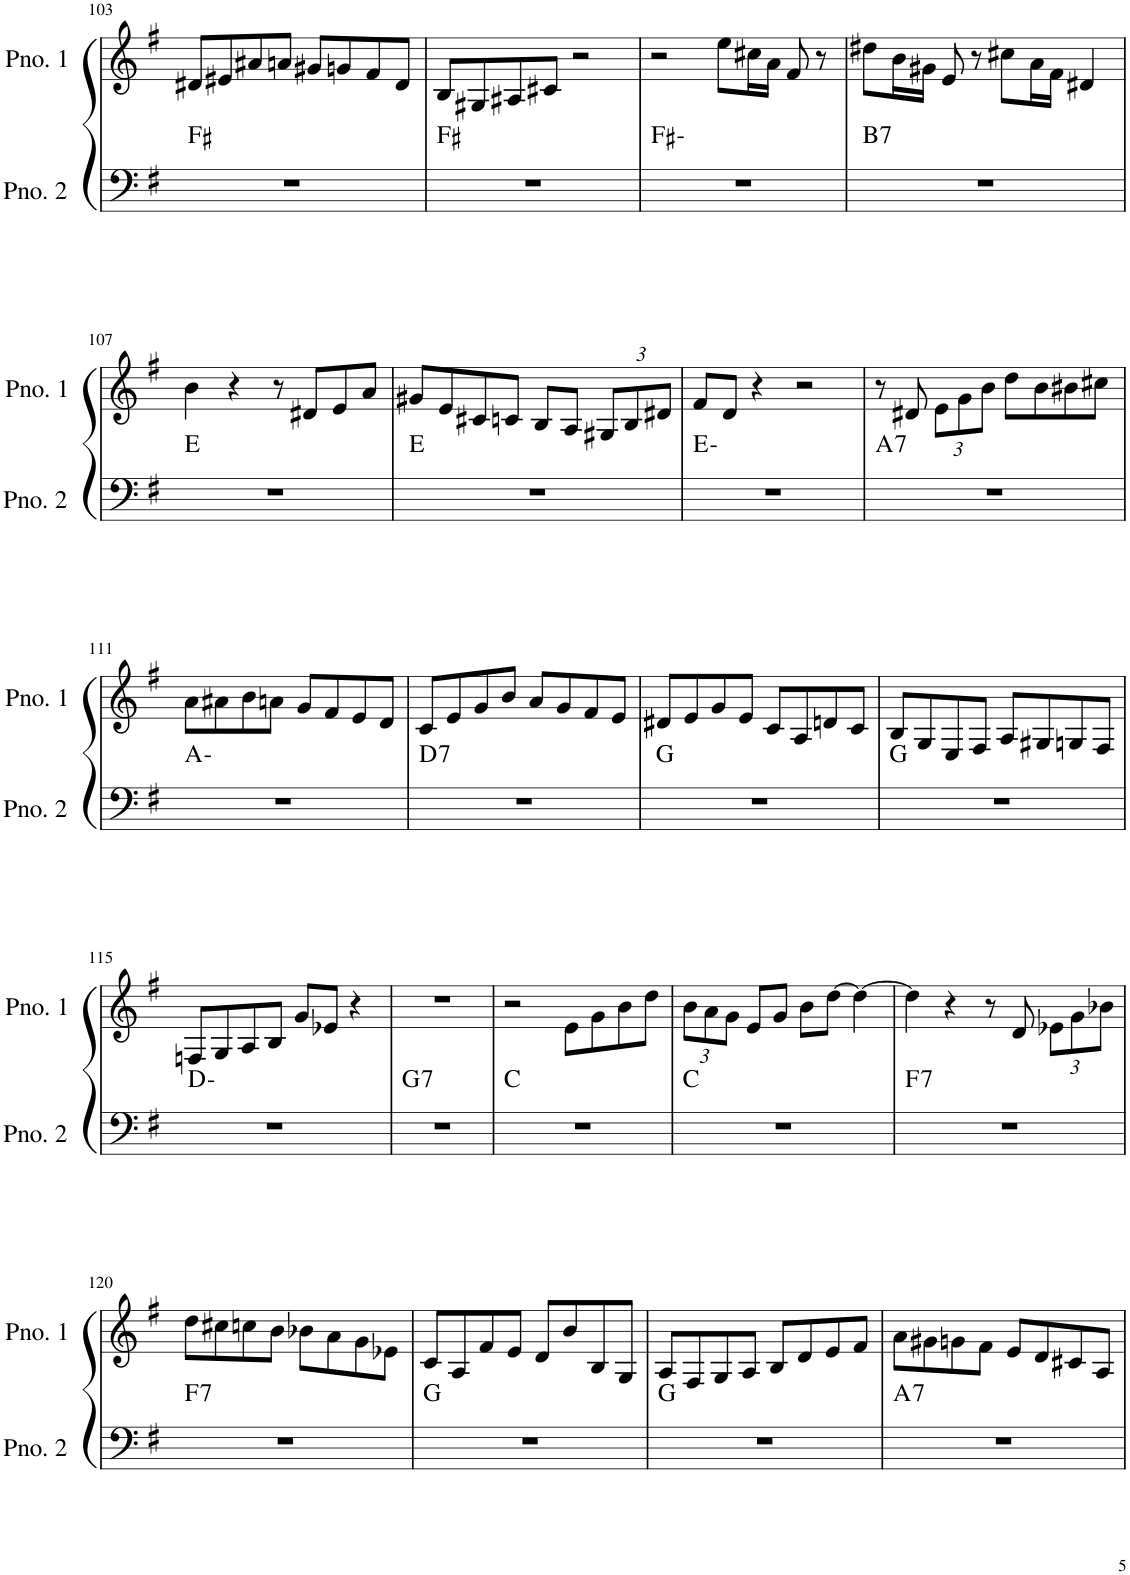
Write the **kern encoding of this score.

**kern	**harte	**kern
*part2	*part2	*part1
*staff2	*	*staff1
*I"ピアノ 2	*	*I"ピアノ 1
!!LO:PB:g=z
*clefF4	*	*clefG2
*k[f#]	*	*k[f#]
*M4/4	*	*M4/4
=103	=103	=103
1r	F#:maj	8d#X/L
.	.	8e#X/
.	.	8a#X/
.	.	8an/J
.	.	8g#X/L
.	.	8gn/
.	.	8f#/
.	.	8d#/J
=104	=104	=104
1r	F#:maj	8B/L
.	.	8G#X/
.	.	8A#X/
.	.	8c#X/J
.	.	2r
=105	=105	=105
1r	F#:min	2r
.	.	8ee\L
.	.	16cc#X\L
.	.	16a\JJ
.	.	8f#/
.	.	8r
=106	=106	=106
!	!LO:H:kt=7	!
1r	B:7	8dd#X\L
.	.	16b\L
.	.	16g#X\JJ
.	.	8e/
.	.	8r
.	.	8cc#X\L
.	.	16a\L
.	.	16f#\JJ
.	.	4d#X/
!!LO:LB:g=z
=107	=107	=107
1r	E:maj	4b\
.	.	4r
.	.	8r
.	.	8d#X/L
.	.	8e/
.	.	8a/J
=108	=108	=108
1r	E:maj	8g#X/L
.	.	8e/
.	.	8c#X/
.	.	8cn/J
.	.	8B/L
.	.	8A/J
*	*	*Xbrackettup
.	.	12G#X/L
.	.	12B/
.	.	12d#X/J
=109	=109	=109
1r	E:min	8f#/L
.	.	8d/J
.	.	4r
.	.	2r
=110	=110	=110
!	!LO:H:kt=7	!
1r	A:7	8r
.	.	8d#X/
.	.	12e\L
.	.	12g\
.	.	12b\J
.	.	8dd\L
.	.	8b\
.	.	8b#X\
.	.	8cc#X\J
!!LO:LB:g=z
=111	=111	=111
1r	A:min	8a\L
.	.	8a#X\
.	.	8b\
.	.	8an\J
.	.	8g/L
.	.	8f#/
.	.	8e/
.	.	8d/J
=112	=112	=112
!	!LO:H:kt=7	!
1r	D:7	8c/L
.	.	8e/
.	.	8g/
.	.	8b/J
.	.	8a/L
.	.	8g/
.	.	8f#/
.	.	8e/J
=113	=113	=113
1r	G:maj	8d#X/L
.	.	8e/
.	.	8g/
.	.	8e/J
.	.	8c/L
.	.	8A/
.	.	8dn/
.	.	8c/J
=114	=114	=114
1r	G:maj	8B/L
.	.	8G/
.	.	8E/
.	.	8F#/J
.	.	8A/L
.	.	8G#X/
.	.	8Gn/
.	.	8F#/J
!!LO:LB:g=z
=115	=115	=115
1r	D:min	8Fn/L
.	.	8G/
.	.	8A/
.	.	8B/J
.	.	8g/L
.	.	8e-X/J
.	.	4r
=116	=116	=116
!	!LO:H:kt=7	!
1r	G:7	1r
=117	=117	=117
1r	C:maj	2r
.	.	8e\L
.	.	8g\
.	.	8b\
.	.	8dd\J
=118	=118	=118
1r	C:maj	12b\L
.	.	12a\
.	.	12g\J
.	.	8e/L
.	.	8g/J
.	.	8b\L
.	.	[8dd\J
.	.	4dd\_
=119	=119	=119
!	!LO:H:kt=7	!
1r	F:7	4dd\]
.	.	4r
.	.	8r
.	.	8d/
.	.	12e-X\L
.	.	12g\
.	.	12b-X\J
!!LO:LB:g=z
=120	=120	=120
!	!LO:H:kt=7	!
1r	F:7	8dd\L
.	.	8cc#X\
.	.	8ccn\
.	.	8b\J
.	.	8b-X\L
.	.	8a\
.	.	8g\
.	.	8e-X\J
=121	=121	=121
1r	G:maj	8c/L
.	.	8A/
.	.	8f#/
.	.	8e/J
.	.	8d/L
.	.	8b/
.	.	8B/
.	.	8G/J
=122	=122	=122
1r	G:maj	8A/L
.	.	8F#/
.	.	8G/
.	.	8A/J
.	.	8B/L
.	.	8d/
.	.	8e/
.	.	8f#/J
=123	=123	=123
!	!LO:H:kt=7	!
1r	A:7	8a\L
.	.	8g#X\
.	.	8gn\
.	.	8f#\J
.	.	8e/L
.	.	8d/
.	.	8c#X/
.	.	8A/J
=	=	=
*-	*-	*-
